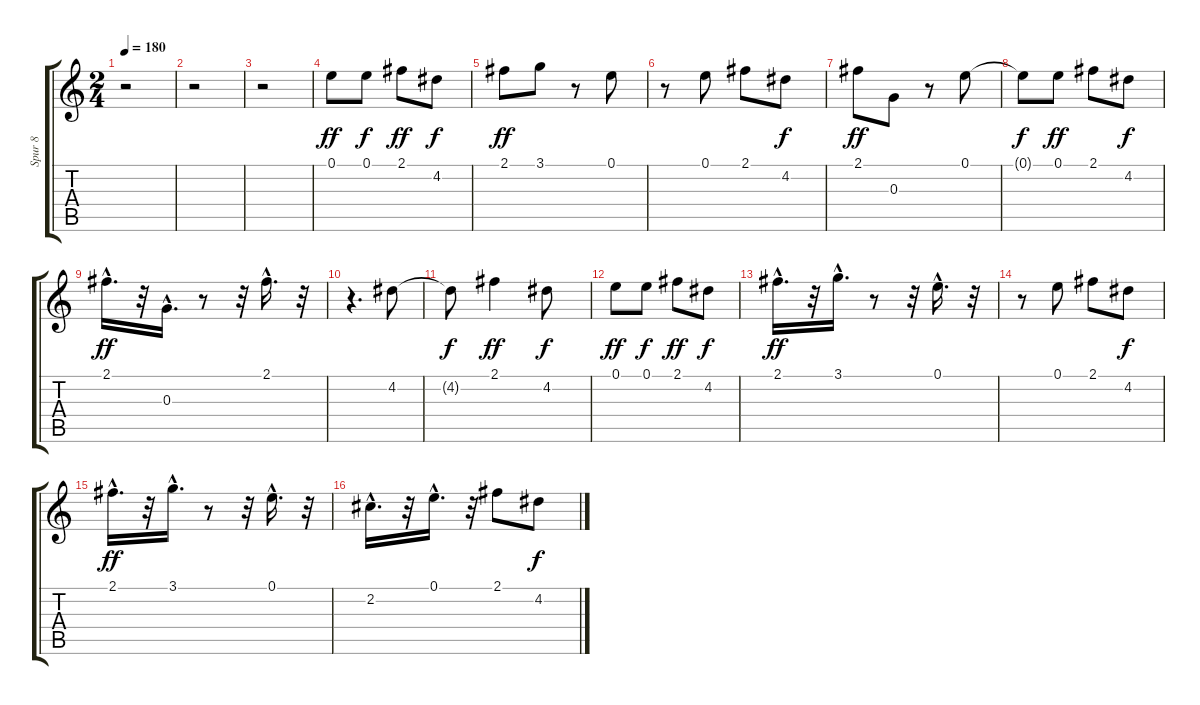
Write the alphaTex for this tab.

\track ("Spur 8" "Spur 8") {instrument acousticguitarnylon}
\staff {score tabs}
\tuning (E4 B3 G3 D3 A2 E2) {hide}
\ts (2 4)
\tempo 180
\clef g2
\ks c
r.2{dy ff} |
r.2 |
r.2 |
0.1.8 0.1.8{dy f} 2.1.8{dy ff} 4.2.8{dy f} |
2.1.8{dy ff} 3.1.8 r.8 0.1.8 |
r.8 0.1.8 2.1.8 4.2.8{dy f} |
2.1.8{dy ff} 0.3.8 r.8 0.1.8 |
0.1{t}.8{dy f} 0.1.8{dy ff} 2.1.8 4.2.8{dy f} |
2.1{hac}.16{d dy ff} r.32 0.3{hac}.16{d} r.8 r.32 2.1{hac}.16{d} r.32 |
r.4{d} 4.2.8 |
4.2{t}.8{dy f} 2.1.4{dy ff} 4.2.8{dy f} |
0.1.8{dy ff} 0.1.8{dy f} 2.1.8{dy ff} 4.2.8{dy f} |
2.1{hac}.16{d dy ff} r.32 3.1{hac}.16{d} r.8 r.32 0.1{hac}.16{d} r.32 |
r.8 0.1.8 2.1.8 4.2.8{dy f} |
2.1{hac}.16{d dy ff} r.32 3.1{hac}.16{d} r.8 r.32 0.1{hac}.16{d} r.32 |
2.2{hac}.16{d} r.32 0.1{hac}.16{d} r.32 2.1.8 4.2.8{dy f}
